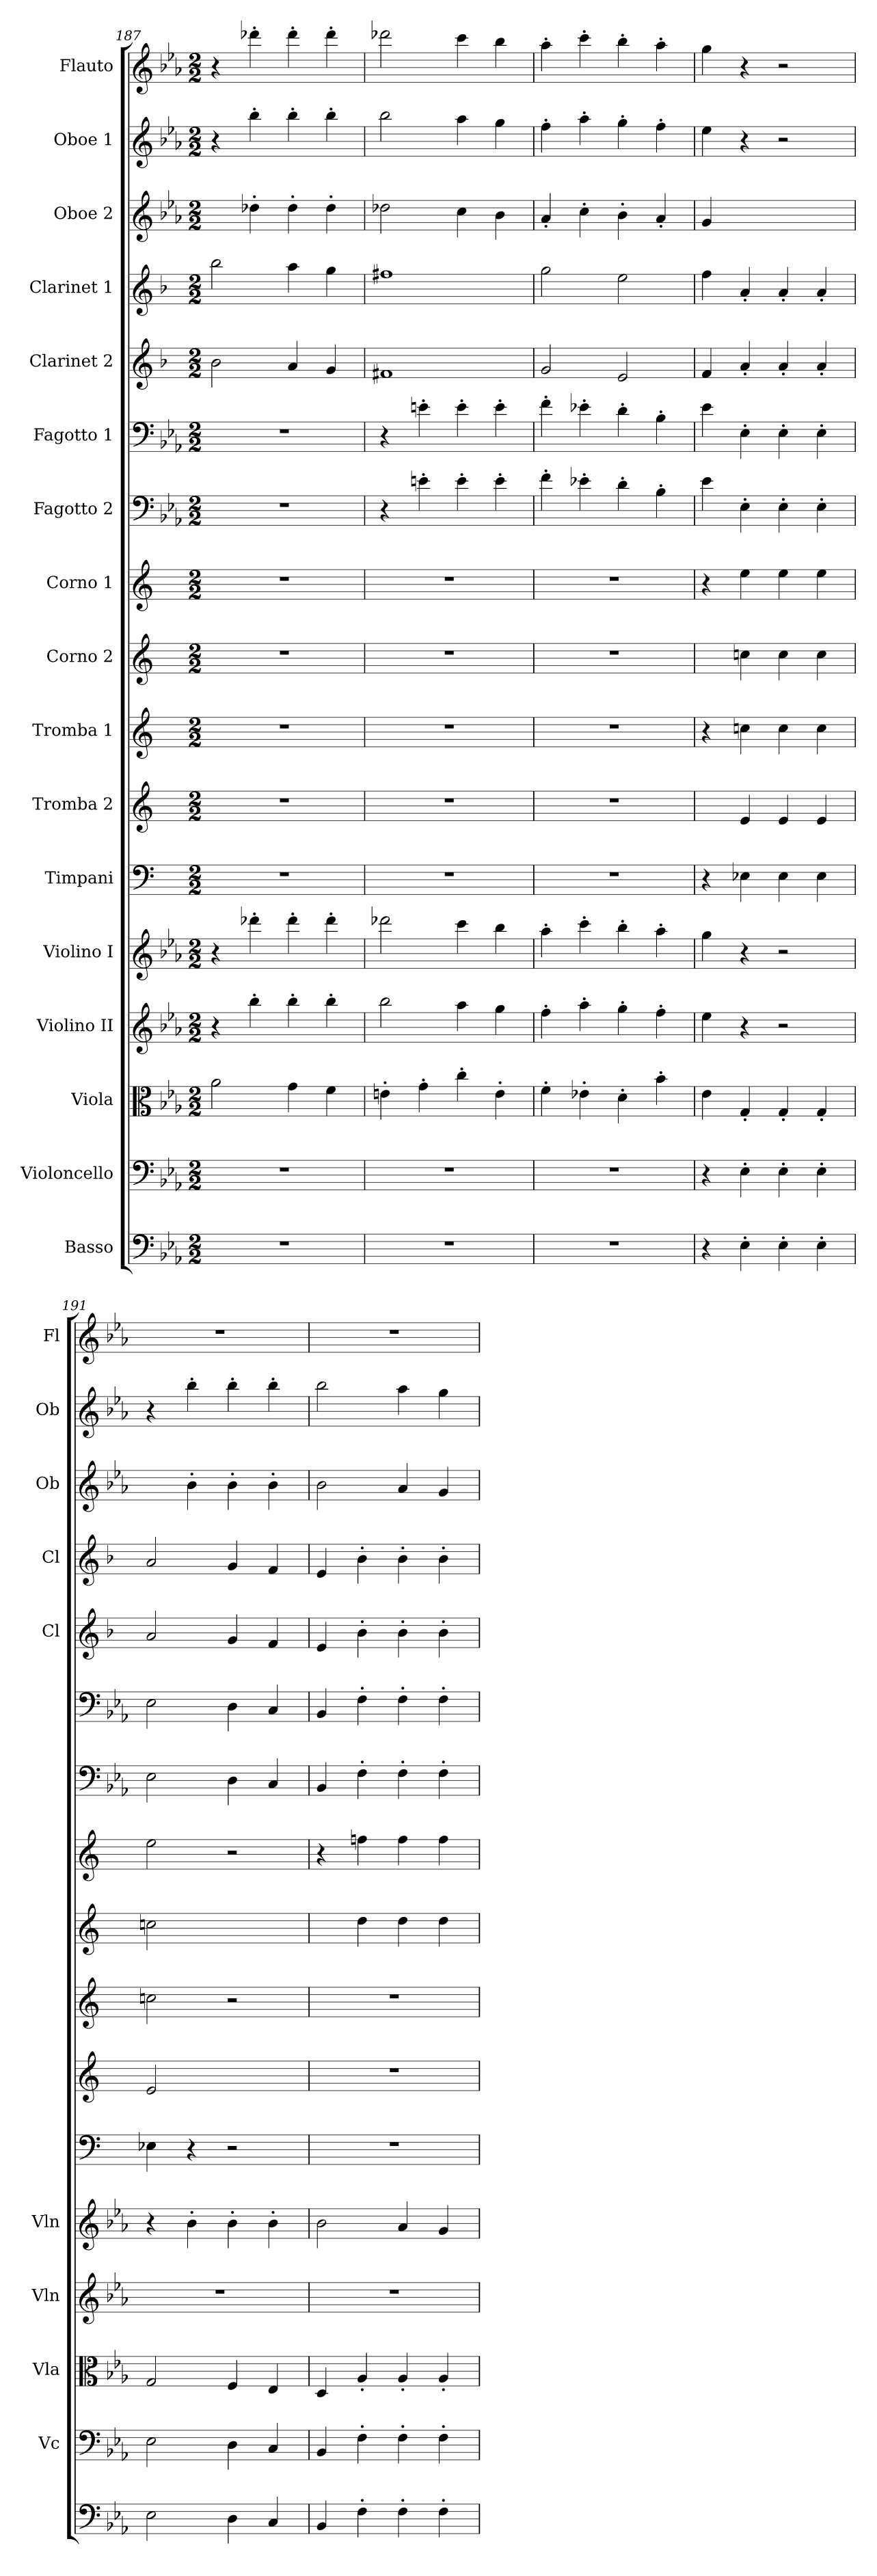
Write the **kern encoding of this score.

**kern	**kern	**kern	**kern	**kern	**kern	**kern	**kern	**kern	**kern	**kern	**kern	**kern	**kern	**kern	**kern	**kern
*part17	*part16	*part15	*part14	*part13	*part12	*part11	*part10	*part9	*part8	*part7	*part6	*part5	*part4	*part3	*part2	*part1
*staff17	*staff16	*staff15	*staff14	*staff13	*staff12	*staff11	*staff10	*staff9	*staff8	*staff7	*staff6	*staff5	*staff4	*staff3	*staff2	*staff1
*I"Basso	*I"Violoncello	*I"Viola	*I"Violino II	*I"Violino I	*I"Timpani	*I"Tromba 2	*I"Tromba 1	*I"Corno 2	*I"Corno 1	*I"Fagotto 2	*I"Fagotto 1	*I"Clarinet 2	*I"Clarinet 1	*I"Oboe 2	*I"Oboe 1	*I"Flauto
*	*I'Vc	*I'Vla	*I'Vln	*I'Vln	*	*	*	*	*	*	*	*I'Cl	*I'Cl	*I'Ob	*I'Ob	*I'Fl
*clefF4	*clefF4	*clefC3	*clefG2	*clefG2	*clefF4	*clefG2	*clefG2	*clefG2	*clefG2	*clefF4	*clefF4	*clefG2	*clefG2	*clefG2	*clefG2	*clefG2
*ITrd7c12	*	*	*	*	*	*ITrd-2c-3	*ITrd-2c-3	*ITrd5c9	*ITrd5c9	*	*	*ITrd1c2	*ITrd1c2	*	*	*
*k[b-e-a-]	*k[b-e-a-]	*k[b-e-a-]	*k[b-e-a-]	*k[b-e-a-]	*	*	*	*	*	*k[b-e-a-]	*k[b-e-a-]	*k[b-e-a-]	*k[b-e-a-]	*k[b-e-a-]	*k[b-e-a-]	*k[b-e-a-]
*M2/2	*M2/2	*M2/2	*M2/2	*M2/2	*M2/2	*M2/2	*M2/2	*M2/2	*M2/2	*M2/2	*M2/2	*M2/2	*M2/2	*M2/2	*M2/2	*M2/2
=187	=187	=187	=187	=187	=187	=187	=187	=187	=187	=187	=187	=187	=187	=187	=187	=187
1r	1r	2a-	4r	4r	1r	1r	1r	1r	1r	1r	1r	2a-	2aa-	4ryy	4r	4r
.	.	.	4bb-'	4ddd-X'	.	.	.	.	.	.	.	.	.	4dd-X'	4bb-'	4ddd-X'
.	.	4g	4bb-'	4ddd-'	.	.	.	.	.	.	.	4g	4gg	4dd-'	4bb-'	4ddd-'
.	.	4f	4bb-'	4ddd-'	.	.	.	.	.	.	.	4f	4ff	4dd-'	4bb-'	4ddd-'
=188	=188	=188	=188	=188	=188	=188	=188	=188	=188	=188	=188	=188	=188	=188	=188	=188
1r	1r	4en'	2bb-	2ddd-X	1r	1r	1r	1r	1r	4r	4r	1en	1een	2dd-X	2bb-	2ddd-X
.	.	4g'	.	.	.	.	.	.	.	4en'	4en'	.	.	.	.	.
.	.	4cc'	4aa-	4ccc	.	.	.	.	.	4e'	4e'	.	.	4cc	4aa-	4ccc
.	.	4e'	4gg	4bb-	.	.	.	.	.	4e'	4e'	.	.	4b-	4gg	4bb-
=189	=189	=189	=189	=189	=189	=189	=189	=189	=189	=189	=189	=189	=189	=189	=189	=189
1r	1r	4f'	4ff'	4aa-'	1r	1r	1r	1r	1r	4f'	4f'	2f	2ff	4a-'	4ff'	4aa-'
.	.	4e-X'	4aa-'	4ccc'	.	.	.	.	.	4e-X'	4e-X'	.	.	4cc'	4aa-'	4ccc'
.	.	4d'	4gg'	4bb-'	.	.	.	.	.	4d'	4d'	2d	2dd	4b-'	4gg'	4bb-'
.	.	4b-'	4ff'	4aa-'	.	.	.	.	.	4B-'	4B-'	.	.	4a-'	4ff'	4aa-'
=190	=190	=190	=190	=190	=190	=190	=190	=190	=190	=190	=190	=190	=190	=190	=190	=190
4r	4r	4e-	4ee-	4gg	4r	4ryy	4r	4ryy	4r	4e-	4e-	4e-	4ee-	4g	4ee-	4gg
4EE-'	4E-'	4G'	4r	4r	4E-X	4g	4ee-X	4e-X	4g	4E-'	4E-'	4g'	4g'	4ryy	4r	4r
4EE-'	4E-'	4G'	2r	2r	4E-	4g	4ee-	4e-	4g	4E-'	4E-'	4g'	4g'	2ryy	2r	2r
4EE-'	4E-'	4G'	.	.	4E-	4g	4ee-	4e-	4g	4E-'	4E-'	4g'	4g'	.	.	.
=191	=191	=191	=191	=191	=191	=191	=191	=191	=191	=191	=191	=191	=191	=191	=191	=191
2EE-	2E-	2G	1r	4r	4E-X	2g	2ee-X	2e-X	2g	2E-	2E-	2g	2g	4ryy	4r	1r
.	.	.	.	4b-'	4r	.	.	.	.	.	.	.	.	4b-'	4bb-'	.
4DD	4D	4F	.	4b-'	2r	2ryy	2r	2ryy	2r	4D	4D	4f	4f	4b-'	4bb-'	.
4CC	4C	4E-	.	4b-'	.	.	.	.	.	4C	4C	4e-	4e-	4b-'	4bb-'	.
=192	=192	=192	=192	=192	=192	=192	=192	=192	=192	=192	=192	=192	=192	=192	=192	=192
4BBB-	4BB-	4D	1r	2b-	1r	1r	1r	4ryy	4r	4BB-	4BB-	4d	4d	2b-	2bb-	1r
4FF'	4F'	4A-'	.	.	.	.	.	4f	4a-X	4F'	4F'	4a-'	4a-'	.	.	.
4FF'	4F'	4A-'	.	4a-	.	.	.	4f	4a-	4F'	4F'	4a-'	4a-'	4a-	4aa-	.
4FF'	4F'	4A-'	.	4g	.	.	.	4f	4a-	4F'	4F'	4a-'	4a-'	4g	4gg	.
=	=	=	=	=	=	=	=	=	=	=	=	=	=	=	=	=
*-	*-	*-	*-	*-	*-	*-	*-	*-	*-	*-	*-	*-	*-	*-	*-	*-
